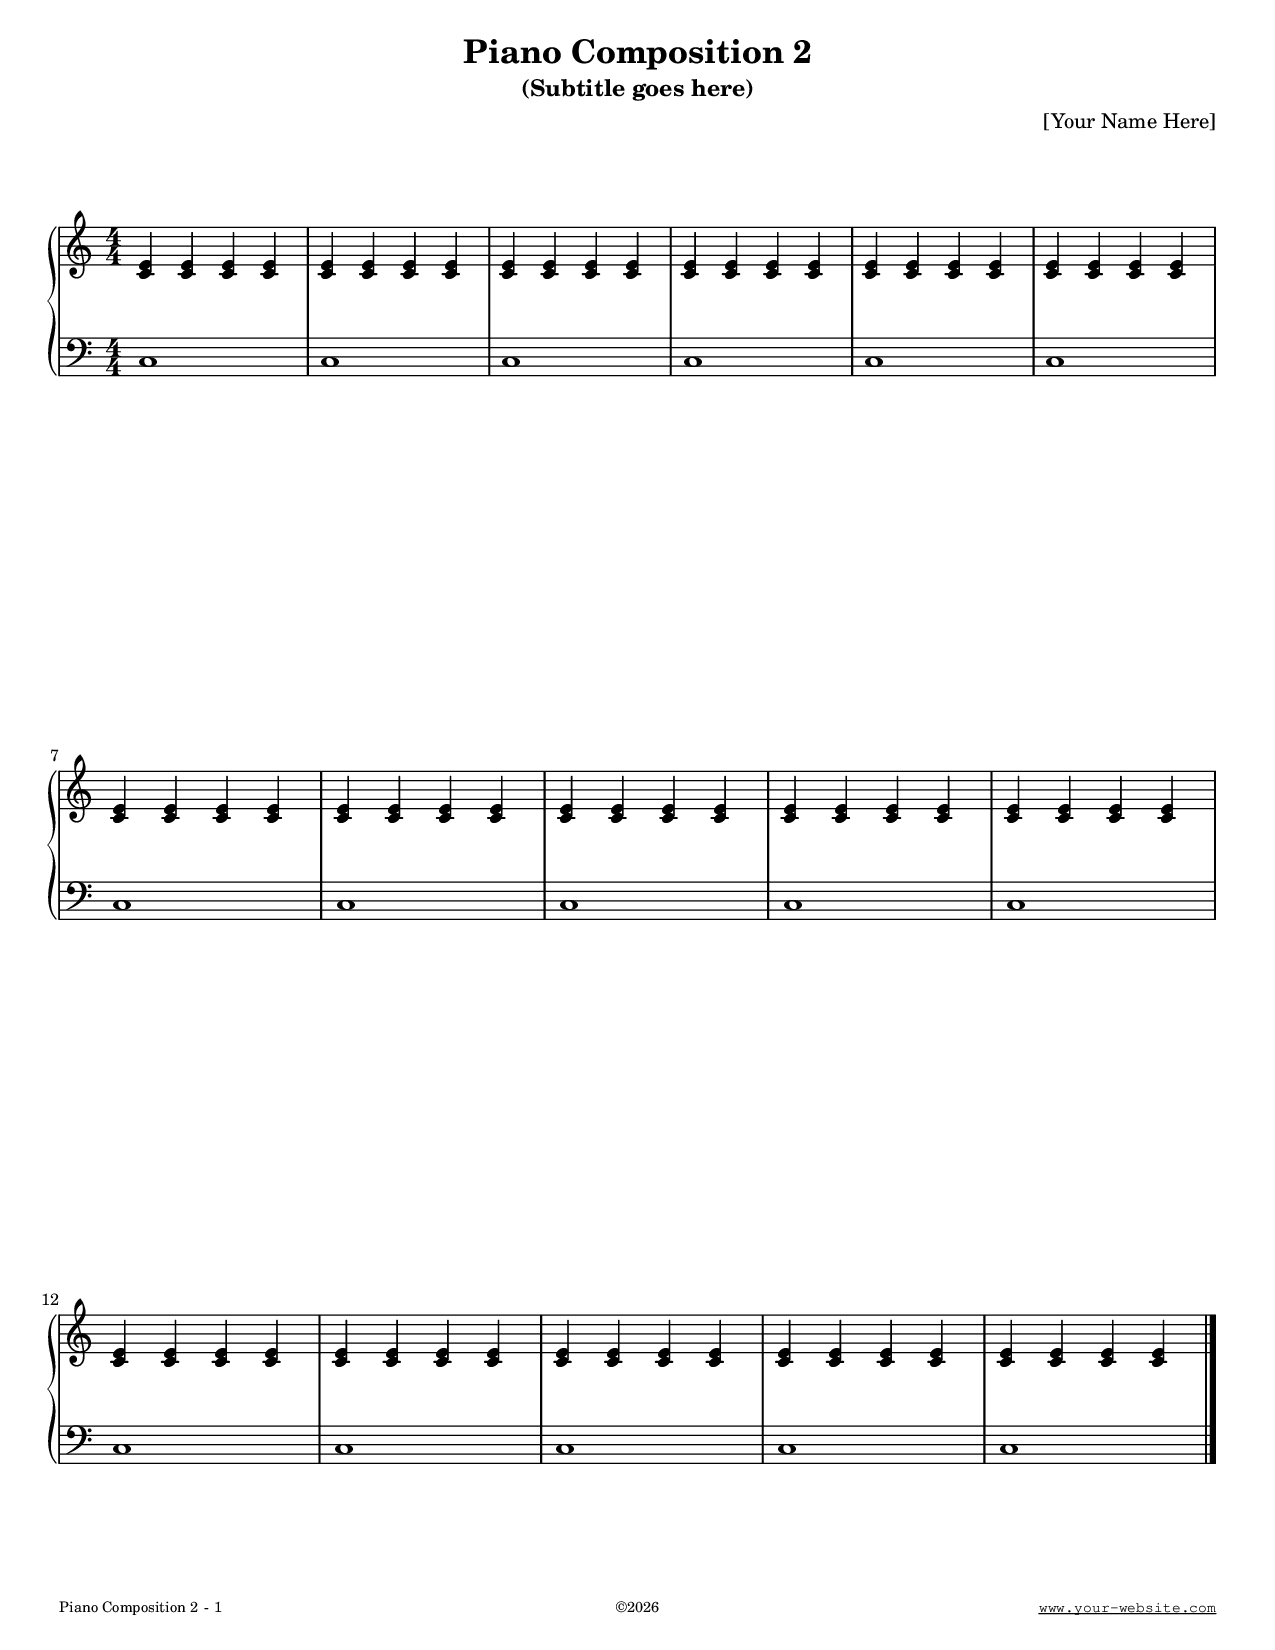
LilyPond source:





tune_title = "Piano Composition 2"
tune_subtitle = "(Subtitle goes here)"
tune_tempo = "Moderato"


\include "../../lilypond_include_files/lilypond_include_file_legit.ily"


% Set to ##t if your score is less than one page:
\paper {
ragged-last-bottom = ##f
ragged-bottom = ##f
page-count = 1
}


theChords = \chordmode { \transpose c c { 
\set chordNameExceptions = #chExceptions
\override ParenthesesItem.font-size = #2

% Include chord names if necessary

}}



theTopNotes = \transpose c c { \relative c' { 
\set Staff.midiInstrument = "acoustic grand"
\numericTimeSignature
\set Staff.printKeyCancellation = ##f
\override ParenthesesItem.font-size = #5
\override ParenthesesItem.padding = #1
\once \override Score.MetronomeMark #'extra-offset = #'(0.0 . 2.0)
\override Glissando #'style = #' trill

<c e>4 <c e> <c e> <c e>
<c e> <c e> <c e> <c e>
<c e> <c e> <c e> <c e>
<c e> <c e> <c e> <c e>

<c e>4 <c e> <c e> <c e>
<c e> <c e> <c e> <c e>
<c e> <c e> <c e> <c e>
<c e> <c e> <c e> <c e>

<c e>4 <c e> <c e> <c e>
<c e> <c e> <c e> <c e>
<c e> <c e> <c e> <c e>
<c e> <c e> <c e> <c e>

<c e>4 <c e> <c e> <c e>
<c e> <c e> <c e> <c e>
<c e> <c e> <c e> <c e>
<c e> <c e> <c e> <c e> \bar "|."



}}

theBottomNotes = \transpose c c { \relative c { 
\set Staff.midiInstrument = "acoustic grand"
\numericTimeSignature
\set Staff.printKeyCancellation = ##f
\override ParenthesesItem.font-size = #5
\override ParenthesesItem.padding = #1
\override Glissando #'style = #' trill
\clef bass

c1 c c c
c c c c
c c c c
c c c c



}}



theWords = \lyricmode {
Lyrics lyrics lyrics etc.
}



%{ 
If you want to make a midi file to listen to and check your notes, uncomment the \midi line. Then
comment out the \new ChordNames line, because if you leave it in, Lilypond will generate ugly midi
chords
%}
\score {
<<
\set Score.markFormatter = #format-mark-box-alphabet
\new ChordNames \theChords
\new PianoStaff <<

\new Staff \theTopNotes
\new Staff \theBottomNotes
%\addlyrics { \theWords }
>>
>>
\layout{
\context { \Voice \consists "Pitch_squash_engraver"}
\context{\Lyrics 
\override LyricText.font-name = #"New Century Schoolbook"
\override LyricText.self-alignment-X = #LEFT
}
}
%\midi {\tempo 4 = 200}
}












